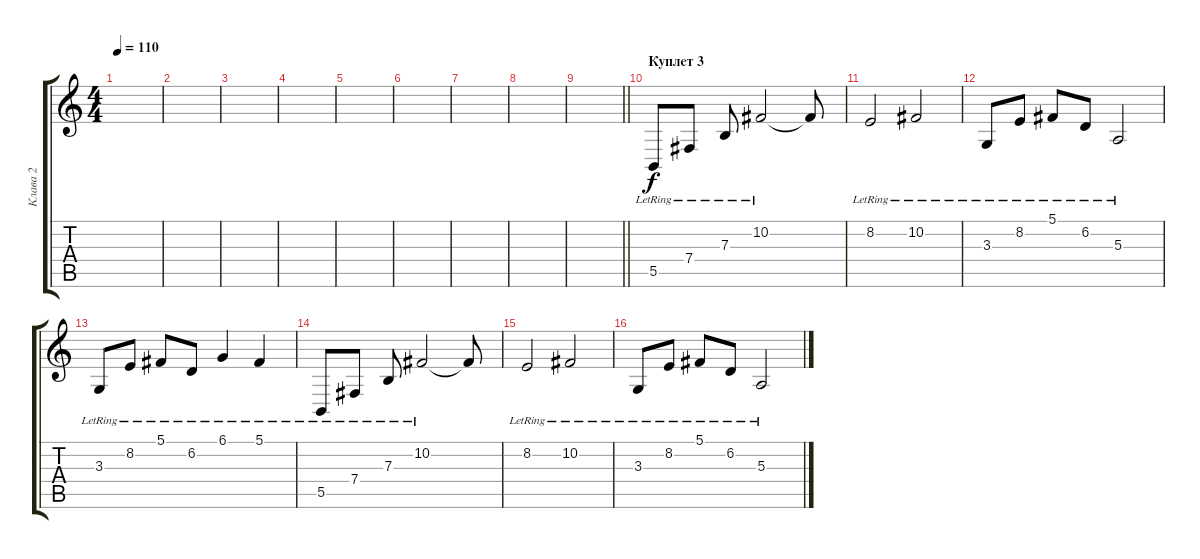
\track ("Клава 2" "Клава 2") {instrument brightacousticpiano}
\staff {score tabs}
\tuning (Db4 Ab3 E3 B2 Gb2 B1) {hide}
\ts (4 4)
\tempo 110
\clef g2
\ks c
|
|
|
|
|
|
|
|
\barLineRight lightlight
|
\section ("" "Куплет 3")
5.5{lr}.8 7.4{lr}.8 7.3{lr}.8 10.2{lr}.2 10.2{t}.8 |
8.2{lr}.2 10.2{lr}.2 |
3.3{lr}.8 8.2{lr}.8 5.1{lr}.8 6.2{lr}.8 5.3{lr}.2 |
3.3{lr}.8 8.2{lr}.8 5.1{lr}.8 6.2{lr}.8 6.1{lr}.4 5.1{lr}.4 |
5.5{lr}.8 7.4{lr}.8 7.3{lr}.8 10.2{lr}.2 10.2{t}.8 |
8.2{lr}.2 10.2{lr}.2 |
3.3{lr}.8 8.2{lr}.8 5.1{lr}.8 6.2{lr}.8 5.3{lr}.2
